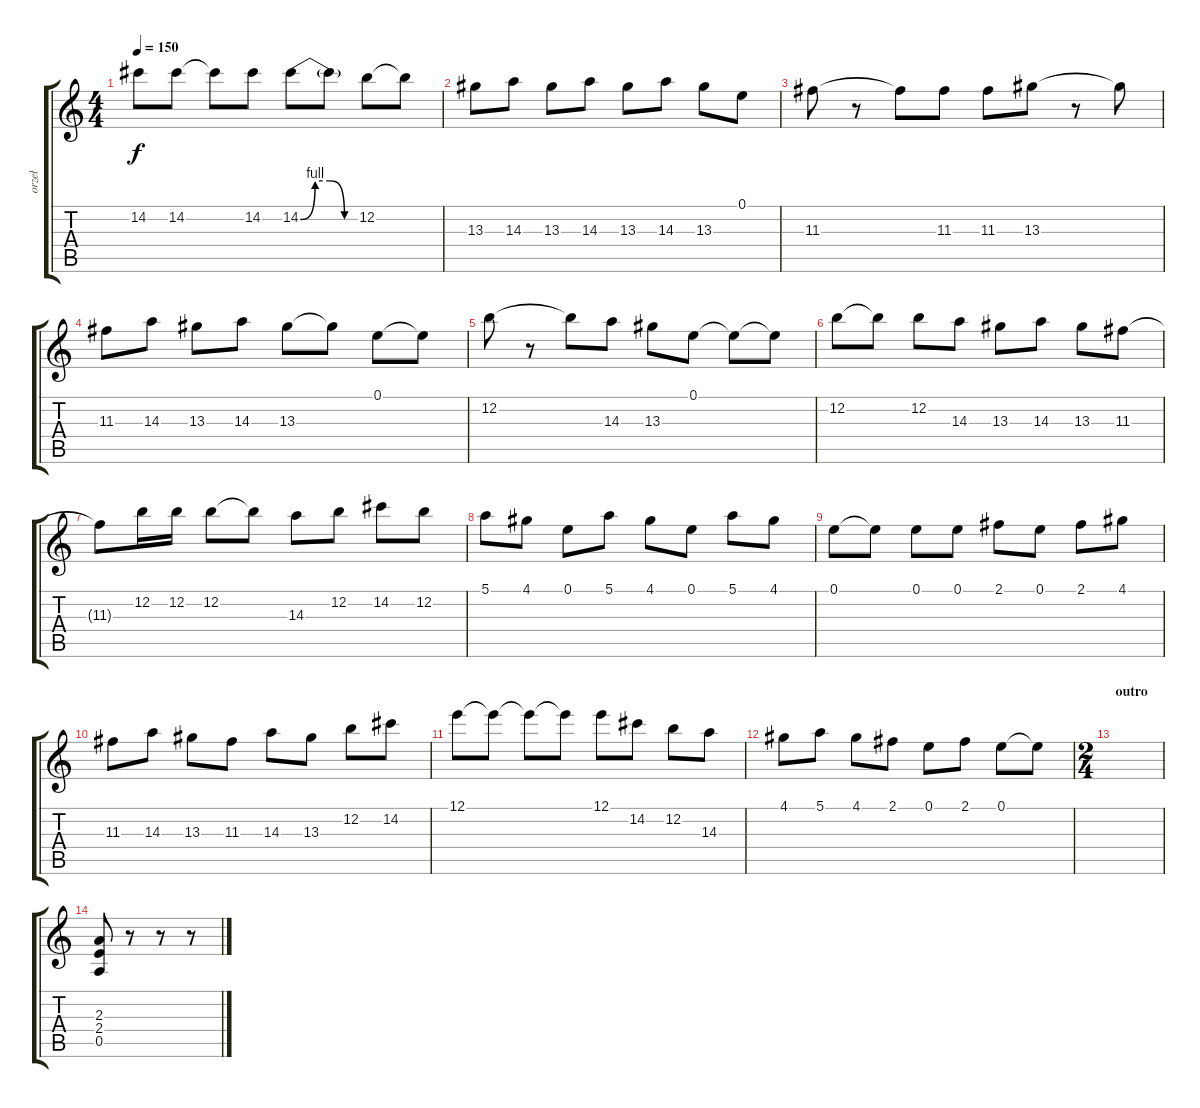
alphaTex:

\track ("orzeł" "orzeł") {instrument overdrivenguitar}
\staff {score tabs}
\tuning (E4 B3 G3 D3 A2 E2) {hide}
\ts (4 4)
\tempo 150
\clef g2
\ks c
14.2.8{dy f} 14.2.8 14.2{t}.8 14.2.8 14.2{be (custom 0 0 15 4 30 4 45 0 60 0)}.8 14.2{t}.8 12.2.8 12.2{t}.8 |
13.3.8 14.3.8 13.3.8 14.3.8 13.3.8 14.3.8 13.3.8 0.1.8 |
11.3.8 r.8 11.3{t}.8 11.3.8 11.3.8 13.3.8 r.8 13.3{t}.8 |
11.3.8 14.3.8 13.3.8 14.3.8 13.3.8 13.3{t}.8 0.1.8 0.1{t}.8 |
12.2.8 r.8 12.2{t}.8 14.3.8 13.3.8 0.1.8 0.1{t}.8 0.1{t}.8 |
12.2.8 12.2{t}.8 12.2.8 14.3.8 13.3.8 14.3.8 13.3.8 11.3.8 |
11.3{t}.8 12.2.16 12.2.16 12.2.8 12.2{t}.8 14.3.8 12.2.8 14.2.8 12.2.8 |
5.1.8 4.1.8 0.1.8 5.1.8 4.1.8 0.1.8 5.1.8 4.1.8 |
0.1.8 0.1{t}.8 0.1.8 0.1.8 2.1.8 0.1.8 2.1.8 4.1.8 |
11.3.8 14.3.8 13.3.8 11.3.8 14.3.8 13.3.8 12.2.8 14.2.8 |
12.1.8 12.1{t}.8 12.1{t}.8 12.1{t}.8 12.1.8 14.2.8 12.2.8 14.3.8 |
4.1.8 5.1.8 4.1.8 2.1.8 0.1.8 2.1.8 0.1.8 0.1{t}.8 |
\ts (2 4)
\section ("" "outro")
|
(2.3 2.4 0.5).8 r.8 r.8 r.8
